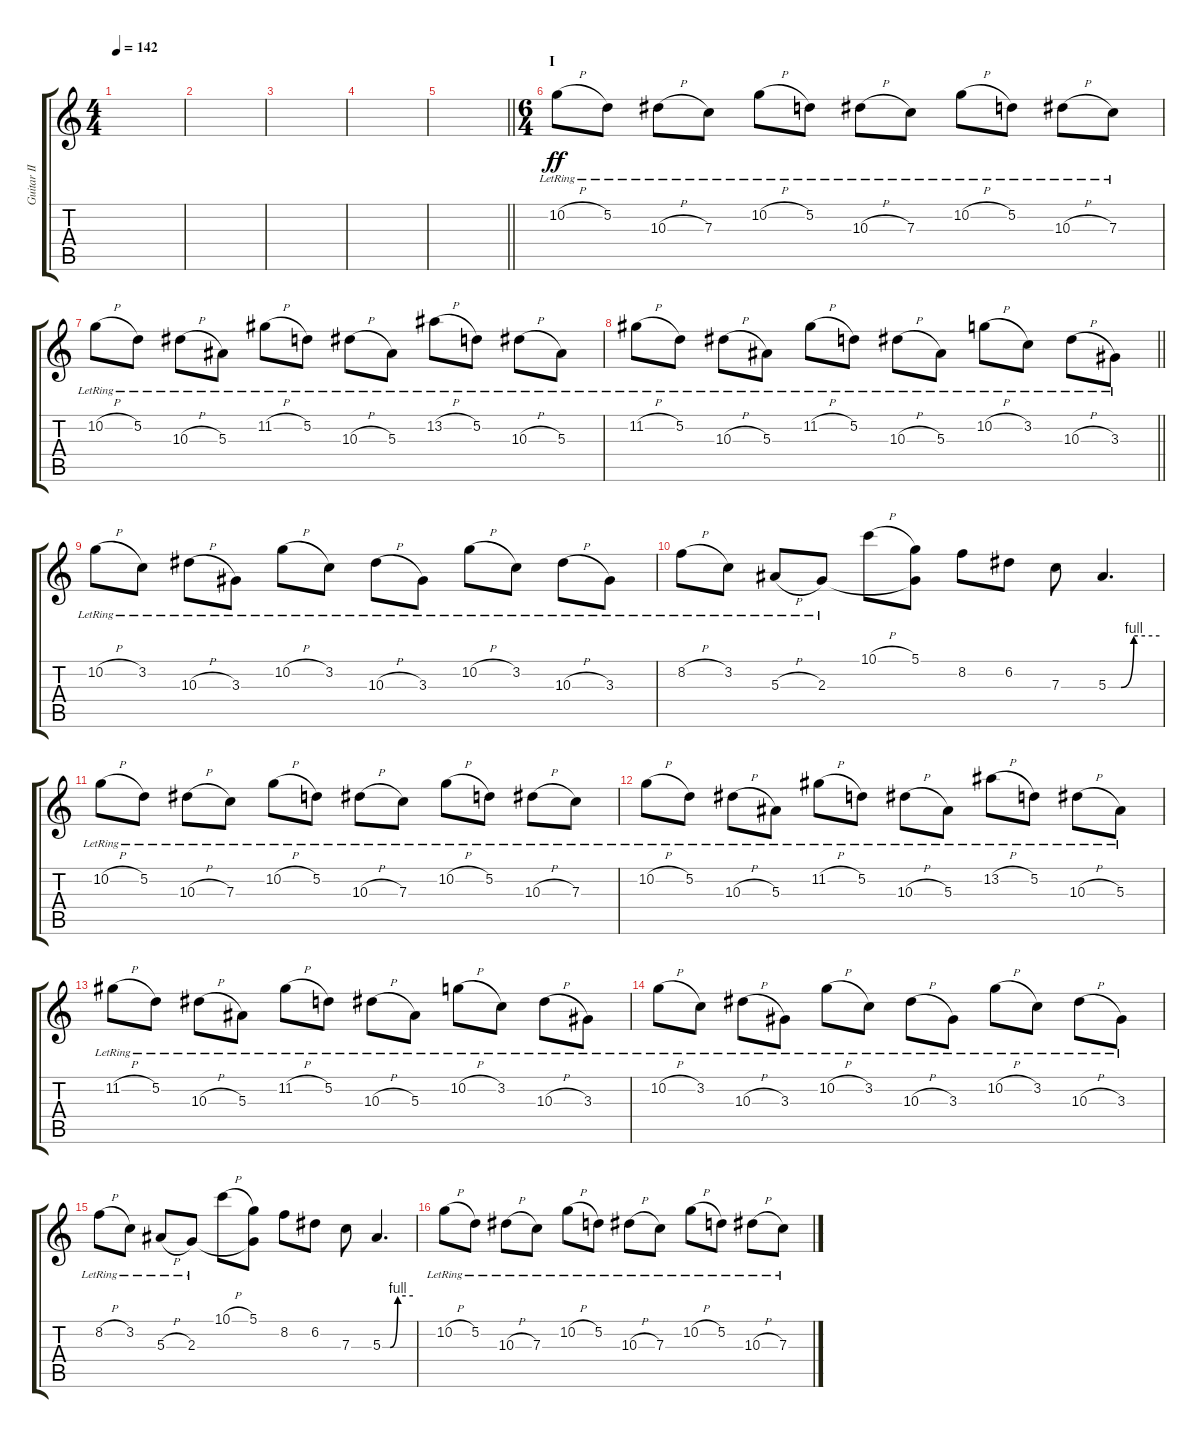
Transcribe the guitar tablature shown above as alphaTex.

\track ("Guitar II" "Guitar II") {instrument distortionguitar}
\staff {score tabs}
\tuning (D4 A3 F3 C3 G2 C2) {hide}
\ts (4 4)
\tempo 142
\clef g2
\ks c
|
|
|
|
\barLineRight lightlight
|
\ts (6 4)
\section ("" "I")
10.2{h lr}.8{dy ff} 5.2{lr}.8 10.3{h lr}.8 7.3{lr}.8 10.2{h lr}.8 5.2{lr}.8 10.3{h lr}.8 7.3{lr}.8 10.2{h lr}.8 5.2{lr}.8 10.3{h lr}.8 7.3{lr}.8 |
10.2{h lr}.8 5.2{lr}.8 10.3{h lr}.8 5.3{lr}.8 11.2{h lr}.8 5.2{lr}.8 10.3{h lr}.8 5.3{lr}.8 13.2{h lr}.8 5.2{lr}.8 10.3{h lr}.8 5.3{lr}.8 |
\barLineRight lightlight
11.2{h lr}.8 5.2{lr}.8 10.3{h lr}.8 5.3{lr}.8 11.2{h lr}.8 5.2{lr}.8 10.3{h lr}.8 5.3{lr}.8 10.2{h lr}.8 3.2{lr}.8 10.3{h lr}.8 3.3{lr}.8 |
10.2{h lr}.8 3.2{lr}.8 10.3{h lr}.8 3.3{lr}.8 10.2{h lr}.8 3.2{lr}.8 10.3{h lr}.8 3.3{lr}.8 10.2{h lr}.8 3.2{lr}.8 10.3{h lr}.8 3.3{lr}.8 |
8.2{h lr}.8 3.2{lr}.8 5.3{h lr}.8 2.3{lr}.8 10.1{h}.8 (5.1 2.3{t}).8 8.2.8 6.2.8 7.3.8 5.3{be (custom 0 0 15 0 30 4 60 4)}.4{d} |
10.2{h lr}.8 5.2{lr}.8 10.3{h lr}.8 7.3{lr}.8 10.2{h lr}.8 5.2{lr}.8 10.3{h lr}.8 7.3{lr}.8 10.2{h lr}.8 5.2{lr}.8 10.3{h lr}.8 7.3{lr}.8 |
10.2{h lr}.8 5.2{lr}.8 10.3{h lr}.8 5.3{lr}.8 11.2{h lr}.8 5.2{lr}.8 10.3{h lr}.8 5.3{lr}.8 13.2{h lr}.8 5.2{lr}.8 10.3{h lr}.8 5.3{lr}.8 |
11.2{h lr}.8 5.2{lr}.8 10.3{h lr}.8 5.3{lr}.8 11.2{h lr}.8 5.2{lr}.8 10.3{h lr}.8 5.3{lr}.8 10.2{h lr}.8 3.2{lr}.8 10.3{h lr}.8 3.3{lr}.8 |
10.2{h lr}.8 3.2{lr}.8 10.3{h lr}.8 3.3{lr}.8 10.2{h lr}.8 3.2{lr}.8 10.3{h lr}.8 3.3{lr}.8 10.2{h lr}.8 3.2{lr}.8 10.3{h lr}.8 3.3{lr}.8 |
8.2{h lr}.8 3.2{lr}.8 5.3{h lr}.8 2.3{lr}.8 10.1{h}.8 (5.1 2.3{t}).8 8.2.8 6.2.8 7.3.8 5.3{be (custom 0 0 15 0 30 4 60 4)}.4{d} |
10.2{h lr}.8 5.2{lr}.8 10.3{h lr}.8 7.3{lr}.8 10.2{h lr}.8 5.2{lr}.8 10.3{h lr}.8 7.3{lr}.8 10.2{h lr}.8 5.2{lr}.8 10.3{h lr}.8 7.3{lr}.8
